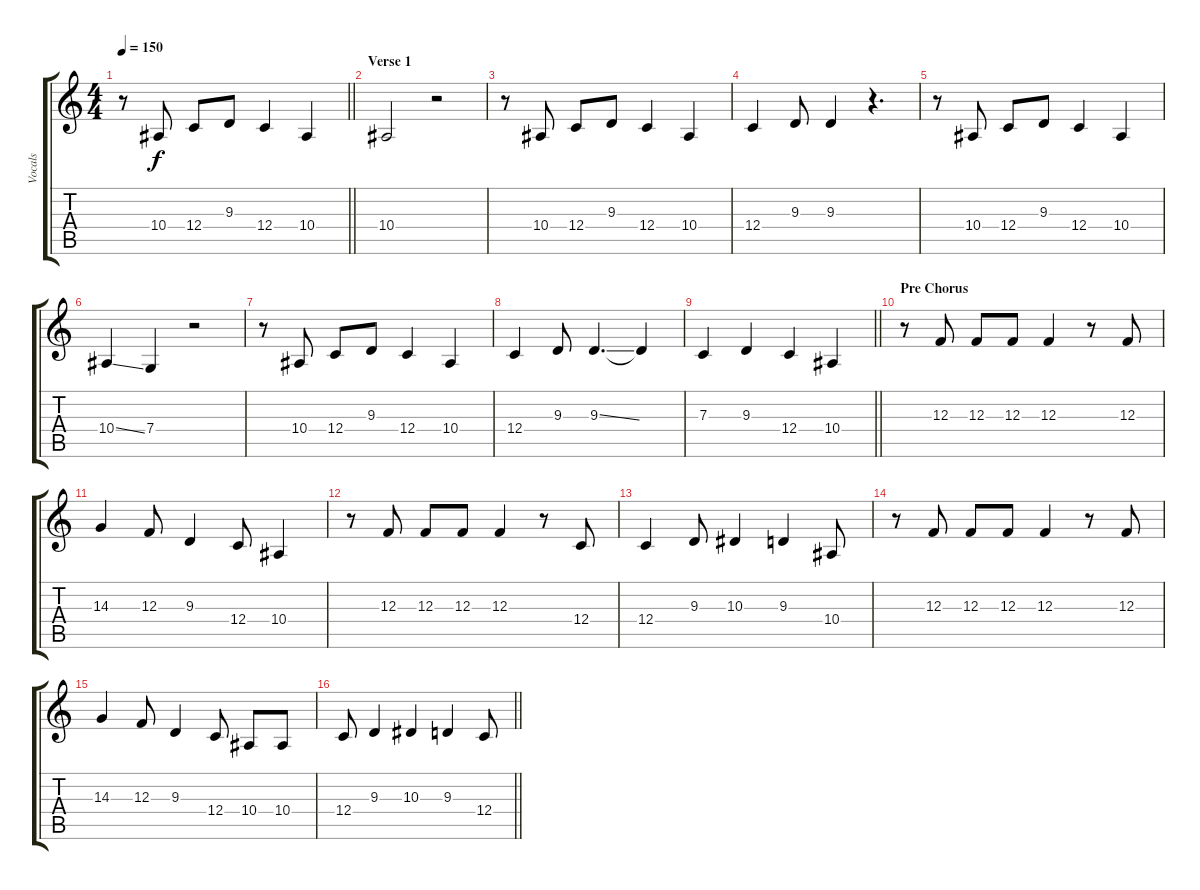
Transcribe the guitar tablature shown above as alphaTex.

\track ("Vocals" "Vocals") {instrument altosax}
\staff {score tabs}
\tuning (D4 A3 F3 C3 G2 C2) {hide}
\ts (4 4)
\tempo 150
\clef g2
\barLineRight lightlight
\ks c
r.8{dy f} 10.4.8 12.4.8 9.3.8 12.4.4 10.4.4 |
\section ("" "Verse 1")
10.4.2 r.2 |
r.8 10.4.8 12.4.8 9.3.8 12.4.4 10.4.4 |
12.4.4 9.3.8 9.3.4 r.4{d} |
r.8 10.4.8 12.4.8 9.3.8 12.4.4 10.4.4 |
10.4{ss}.4 7.4.4 r.2 |
r.8 10.4.8 12.4.8 9.3.8 12.4.4 10.4.4 |
12.4.4 9.3.8 9.3{ss}.4{d} 9.3{t}.4 |
\barLineRight lightlight
7.3.4 9.3.4 12.4.4 10.4.4 |
\section ("" "Pre Chorus")
r.8 12.3.8 12.3.8 12.3.8 12.3.4 r.8 12.3.8 |
14.3.4 12.3.8 9.3.4 12.4.8 10.4.4 |
r.8 12.3.8 12.3.8 12.3.8 12.3.4 r.8 12.4.8 |
12.4.4 9.3.8 10.3.4 9.3.4 10.4.8 |
r.8 12.3.8 12.3.8 12.3.8 12.3.4 r.8 12.3.8 |
14.3.4 12.3.8 9.3.4 12.4.8 10.4.8 10.4.8 |
\barLineRight lightlight
12.4.8 9.3.4 10.3.4 9.3.4 12.4.8
